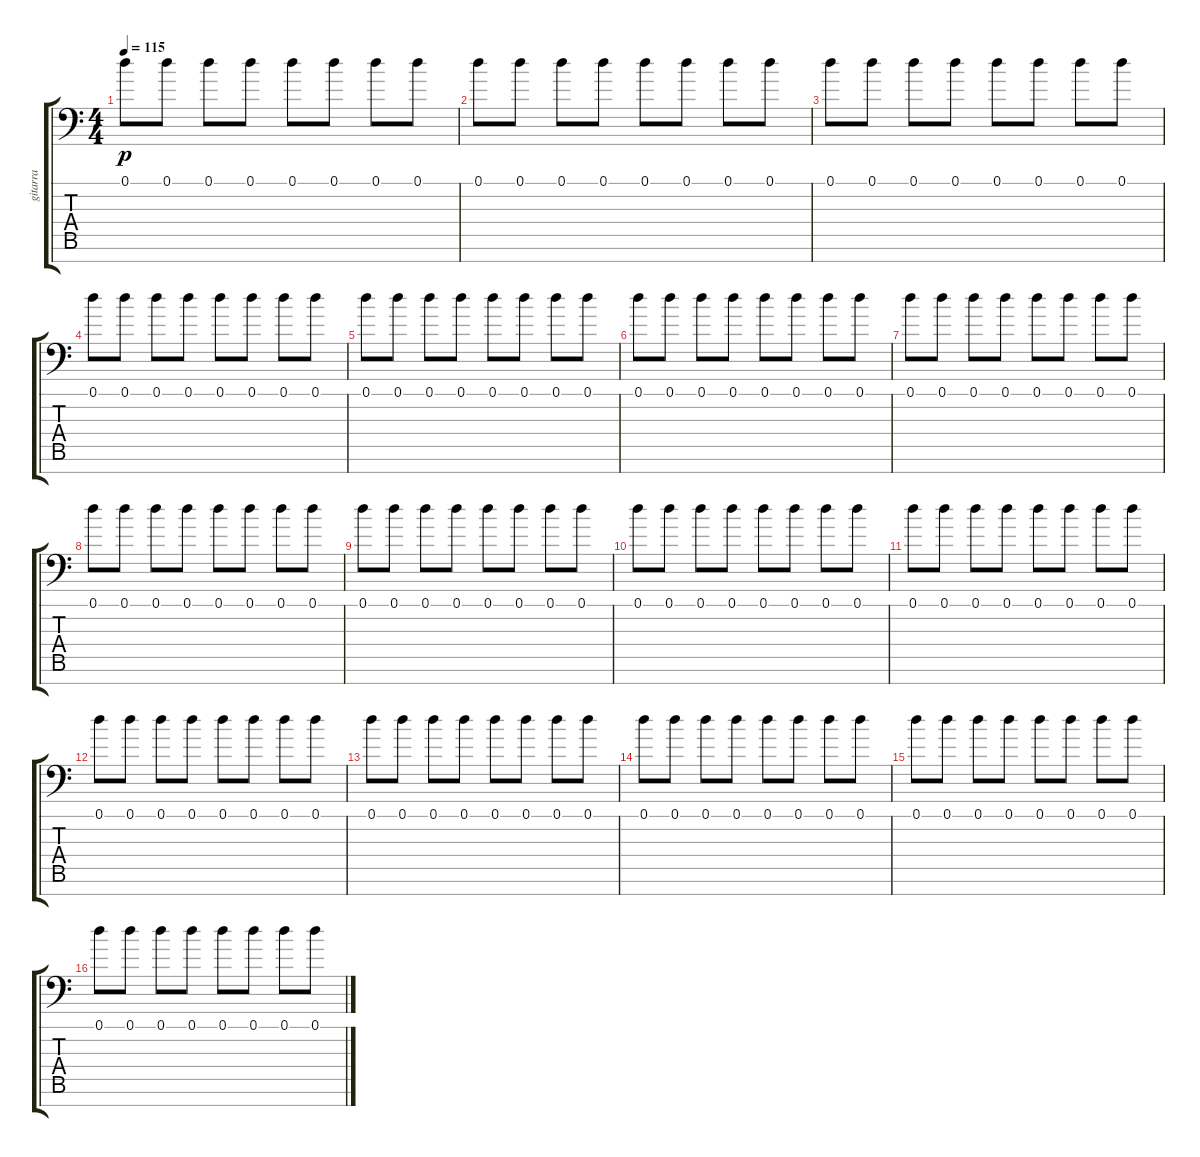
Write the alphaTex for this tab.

\track ("gitarra" "gitarra") {instrument electricguitarclean}
\staff {score tabs}
\tuning (D4 A3 F3 C3 G2 D2 A1) {hide}
\ts (4 4)
\tempo 115
\clef f4
\ks c
0.1.8{dy p balance 8} 0.1.8 0.1.8 0.1.8 0.1.8 0.1.8 0.1.8 0.1.8 |
0.1.8 0.1.8 0.1.8 0.1.8 0.1.8 0.1.8 0.1.8 0.1.8 |
0.1.8 0.1.8 0.1.8 0.1.8 0.1.8 0.1.8 0.1.8 0.1.8 |
0.1.8 0.1.8{balance 0} 0.1.8 0.1.8 0.1.8 0.1.8 0.1.8 0.1.8 |
0.1.8 0.1.8 0.1.8 0.1.8 0.1.8 0.1.8 0.1.8 0.1.8 |
0.1.8{balance 16} 0.1.8 0.1.8 0.1.8 0.1.8 0.1.8 0.1.8 0.1.8 |
0.1.8 0.1.8 0.1.8 0.1.8 0.1.8 0.1.8 0.1.8 0.1.8 |
0.1.8{volume 13 balance 0} 0.1.8 0.1.8 0.1.8 0.1.8 0.1.8 0.1.8 0.1.8 |
0.1.8 0.1.8 0.1.8 0.1.8 0.1.8 0.1.8 0.1.8 0.1.8 |
0.1.8{balance 8} 0.1.8 0.1.8 0.1.8 0.1.8 0.1.8 0.1.8 0.1.8 |
0.1.8 0.1.8 0.1.8 0.1.8 0.1.8 0.1.8 0.1.8 0.1.8 |
0.1.8 0.1.8{balance 0} 0.1.8 0.1.8 0.1.8 0.1.8 0.1.8 0.1.8 |
0.1.8 0.1.8 0.1.8 0.1.8 0.1.8 0.1.8 0.1.8 0.1.8 |
0.1.8{balance 16} 0.1.8 0.1.8 0.1.8 0.1.8 0.1.8 0.1.8 0.1.8 |
0.1.8 0.1.8 0.1.8 0.1.8 0.1.8 0.1.8 0.1.8 0.1.8 |
0.1.8{volume 13 balance 0} 0.1.8 0.1.8 0.1.8 0.1.8 0.1.8 0.1.8 0.1.8
